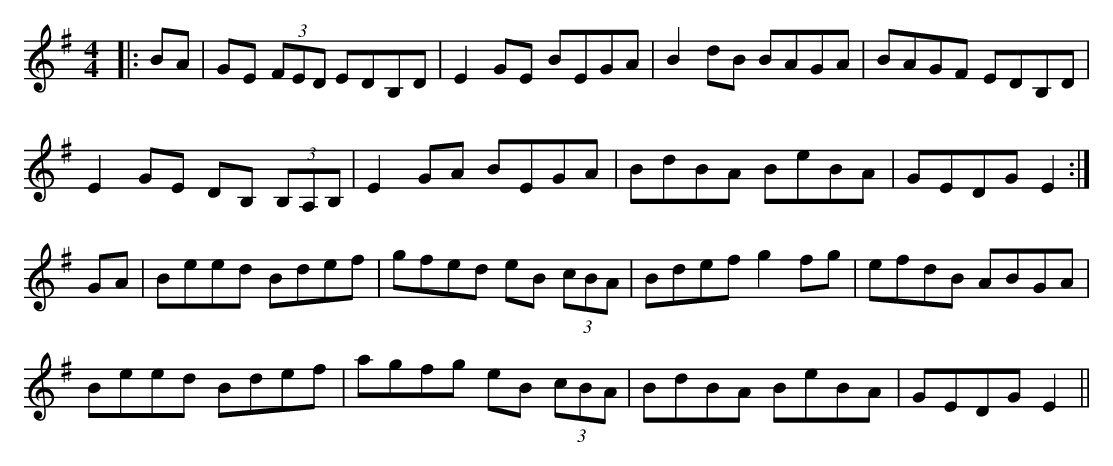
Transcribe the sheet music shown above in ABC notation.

X:1
M:4/4
K:G
|:BA|GE (3FED EDB,D|E2 GE BEGA|B2 dB BAGA|BAGF EDB,D|
E2 GE DB, (3B,A,B,|E2 GA BEGA|BdBA BeBA|GEDG E2:|
GA|Beed Bdef|gfed eB (3cBA|Bdef g2 fg|efdB ABGA|
Beed Bdef|agfg eB (3cBA|BdBA BeBA|GEDG E2||
